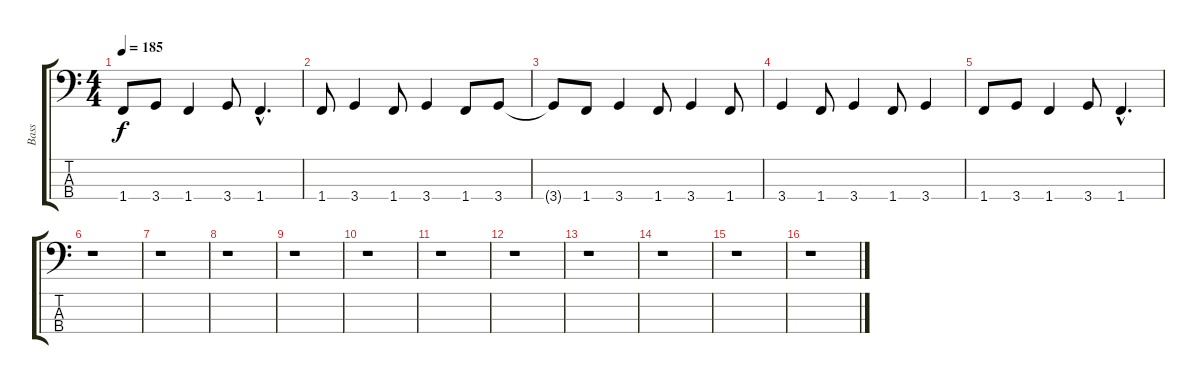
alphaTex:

\track ("Bass" "Bass") {instrument electricbasspick}
\staff {score tabs}
\tuning (G2 D2 A1 E1) {hide}
\ts (4 4)
\tempo 185
\clef f4
\ks c
1.4.8{dy f} 3.4.8 1.4.4 3.4.8 1.4{hac}.4{d} |
1.4.8 3.4.4 1.4.8 3.4.4 1.4.8 3.4.8 |
3.4{t}.8 1.4.8 3.4.4 1.4.8 3.4.4 1.4.8 |
3.4.4 1.4.8 3.4.4 1.4.8 3.4.4 |
1.4.8 3.4.8 1.4.4 3.4.8 1.4{hac}.4{d} |
r.1 |
r.1 |
r.1 |
r.1 |
r.1 |
r.1 |
r.1 |
r.1 |
r.1 |
r.1 |
r.1
